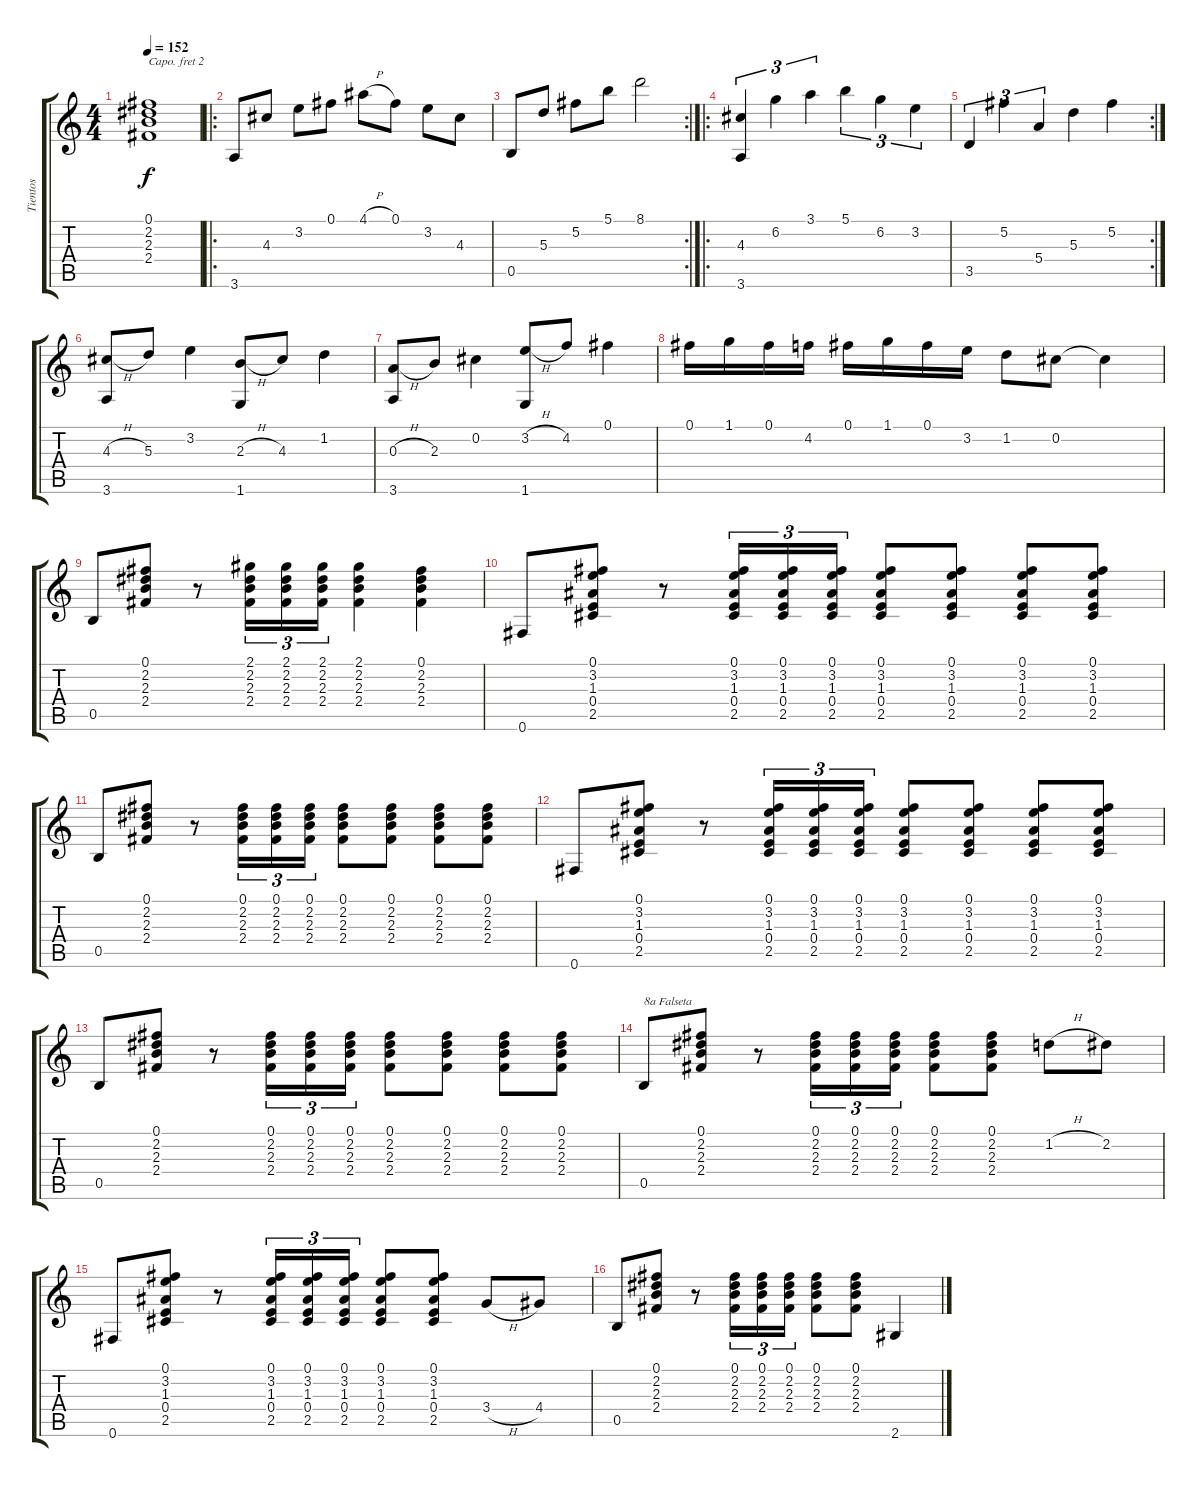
\track ("Tientos" "Tientos") {instrument acousticguitarnylon}
\staff {score tabs}
\capo 2
\tuning (E4 B3 G3 D3 A2 E2) {hide}
\ts (4 4)
\tempo 152
\clef g2
\ks c
(0.1 2.2 2.3 2.4).1{dy f} |
\ro
3.6.8 4.3.8 3.2.8 0.1.8 4.1{h}.8 0.1.8 3.2.8 4.3.8 |
\rc 2
0.5.8 5.3.8 5.2.8 5.1.8 8.1.2 |
\ro
(4.3 3.6).4{tu (3 2)} 6.2.4{tu (3 2)} 3.1.4{tu (3 2)} 5.1.4{tu (3 2)} 6.2.4{tu (3 2)} 3.2.4{tu (3 2)} |
\rc 2
3.5.4{tu (3 2)} 5.2.4{tu (3 2)} 5.4.4{tu (3 2)} 5.3.4 5.2.4 |
(4.3{h} 3.6).8 5.3.8 3.2.4 (2.3{h} 1.6).8 4.3.8 1.2.4 |
(0.3{h} 3.6).8 2.3.8 0.2.4 (3.2{h} 1.6).8 4.2.8 0.1.4 |
0.1.16 1.1.16 0.1.16 4.2.16 0.1.16 1.1.16 0.1.16 3.2.16 1.2.8 0.2.8 0.2{t}.4 |
0.5.8 (0.1 2.2 2.3 2.4).8 r.8 (2.1 2.2 2.3 2.4).16{tu (3 2)} (2.1 2.2 2.3 2.4).16{tu (3 2)} (2.1 2.2 2.3 2.4).16{tu (3 2)} (2.1 2.2 2.3 2.4).4 (0.1 2.2 2.3 2.4).4 |
0.6.8 (0.1 3.2 1.3 0.4 2.5).8 r.8 (0.1 3.2 1.3 0.4 2.5).16{tu (3 2)} (0.1 3.2 1.3 0.4 2.5).16{tu (3 2)} (0.1 3.2 1.3 0.4 2.5).16{tu (3 2)} (0.1 3.2 1.3 0.4 2.5).8 (0.1 3.2 1.3 0.4 2.5).8 (0.1 3.2 1.3 0.4 2.5).8 (0.1 3.2 1.3 0.4 2.5).8 |
0.5.8 (0.1 2.2 2.3 2.4).8 r.8 (0.1 2.2 2.3 2.4).16{tu (3 2)} (0.1 2.2 2.3 2.4).16{tu (3 2)} (0.1 2.2 2.3 2.4).16{tu (3 2)} (0.1 2.2 2.3 2.4).8 (0.1 2.2 2.3 2.4).8 (0.1 2.2 2.3 2.4).8 (0.1 2.2 2.3 2.4).8 |
0.6.8 (0.1 3.2 1.3 0.4 2.5).8 r.8 (0.1 3.2 1.3 0.4 2.5).16{tu (3 2)} (0.1 3.2 1.3 0.4 2.5).16{tu (3 2)} (0.1 3.2 1.3 0.4 2.5).16{tu (3 2)} (0.1 3.2 1.3 0.4 2.5).8 (0.1 3.2 1.3 0.4 2.5).8 (0.1 3.2 1.3 0.4 2.5).8 (0.1 3.2 1.3 0.4 2.5).8 |
0.5.8 (0.1 2.2 2.3 2.4).8 r.8 (0.1 2.2 2.3 2.4).16{tu (3 2)} (0.1 2.2 2.3 2.4).16{tu (3 2)} (0.1 2.2 2.3 2.4).16{tu (3 2)} (0.1 2.2 2.3 2.4).8 (0.1 2.2 2.3 2.4).8 (0.1 2.2 2.3 2.4).8 (0.1 2.2 2.3 2.4).8 |
0.5.8{txt "8a Falseta"} (0.1 2.2 2.3 2.4).8 r.8 (0.1 2.2 2.3 2.4).16{tu (3 2)} (0.1 2.2 2.3 2.4).16{tu (3 2)} (0.1 2.2 2.3 2.4).16{tu (3 2)} (0.1 2.2 2.3 2.4).8 (0.1 2.2 2.3 2.4).8 1.2{h}.8 2.2.8 |
0.6.8 (0.1 3.2 1.3 0.4 2.5).8 r.8 (0.1 3.2 1.3 0.4 2.5).16{tu (3 2)} (0.1 3.2 1.3 0.4 2.5).16{tu (3 2)} (0.1 3.2 1.3 0.4 2.5).16{tu (3 2)} (0.1 3.2 1.3 0.4 2.5).8 (0.1 3.2 1.3 0.4 2.5).8 3.4{h}.8 4.4.8 |
0.5.8 (0.1 2.2 2.3 2.4).8 r.8 (0.1 2.2 2.3 2.4).16{tu (3 2)} (0.1 2.2 2.3 2.4).16{tu (3 2)} (0.1 2.2 2.3 2.4).16{tu (3 2)} (0.1 2.2 2.3 2.4).8 (0.1 2.2 2.3 2.4).8 2.6.4
